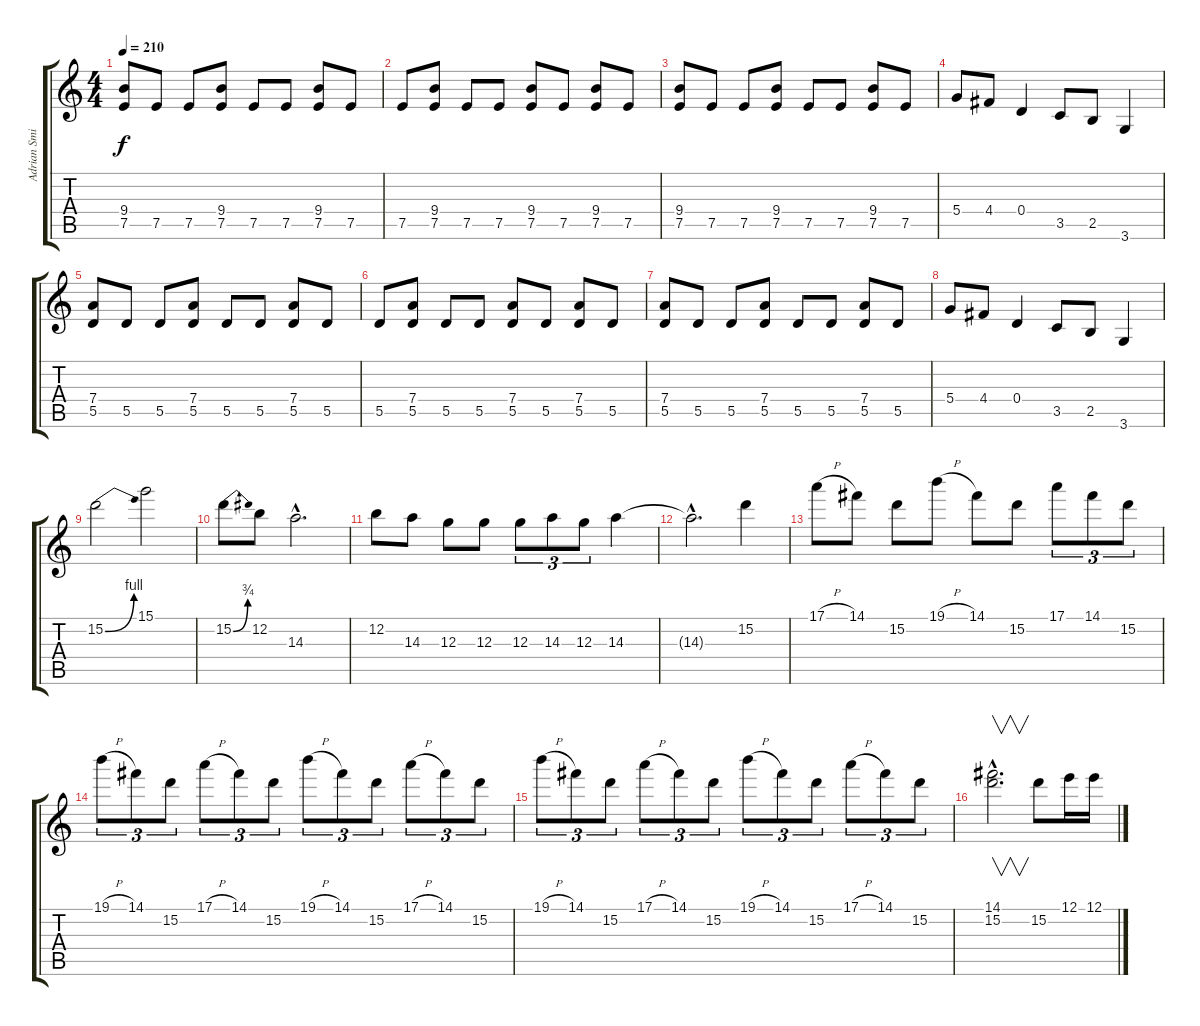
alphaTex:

\track ("Adrian Smith" "Adrian Smi") {instrument distortionguitar}
\staff {score tabs}
\tuning (E4 B3 G3 D3 A2 E2) {hide}
\ts (4 4)
\tempo 210
\clef g2
\ks c
(9.4 7.5).8{dy f} 7.5.8 7.5.8 (9.4 7.5).8 7.5.8 7.5.8 (9.4 7.5).8 7.5.8 |
7.5.8 (9.4 7.5).8 7.5.8 7.5.8 (9.4 7.5).8 7.5.8 (9.4 7.5).8 7.5.8 |
(9.4 7.5).8 7.5.8 7.5.8 (9.4 7.5).8 7.5.8 7.5.8 (9.4 7.5).8 7.5.8 |
5.4.8 4.4.8 0.4.4 3.5.8 2.5.8 3.6.4 |
(7.4 5.5).8 5.5.8 5.5.8 (7.4 5.5).8 5.5.8 5.5.8 (7.4 5.5).8 5.5.8 |
5.5.8 (7.4 5.5).8 5.5.8 5.5.8 (7.4 5.5).8 5.5.8 (7.4 5.5).8 5.5.8 |
(7.4 5.5).8 5.5.8 5.5.8 (7.4 5.5).8 5.5.8 5.5.8 (7.4 5.5).8 5.5.8 |
5.4.8 4.4.8 0.4.4 3.5.8 2.5.8 3.6.4 |
15.2{be (bend 0 0 60 4)}.2{volume 16} 15.1.2 |
15.2{be (bend 0 0 60 3)}.8 12.2.8 14.3{hac}.2{d} |
12.2.8 14.3.8 12.3.8 12.3.8 12.3.8{tu (3 2)} 14.3.8{tu (3 2)} 12.3.8{tu (3 2)} 14.3.4 |
14.3{hac t}.2{d} 15.2.4 |
17.1{h}.8 14.1.8 15.2.8 19.1{h}.8 14.1.8 15.2.8 17.1.8{tu (3 2)} 14.1.8{tu (3 2)} 15.2.8{tu (3 2)} |
19.1{h}.8{tu (3 2)} 14.1.8{tu (3 2)} 15.2.8{tu (3 2)} 17.1{h}.8{tu (3 2)} 14.1.8{tu (3 2)} 15.2.8{tu (3 2)} 19.1{h}.8{tu (3 2)} 14.1.8{tu (3 2)} 15.2.8{tu (3 2)} 17.1{h}.8{tu (3 2)} 14.1.8{tu (3 2)} 15.2.8{tu (3 2)} |
19.1{h}.8{tu (3 2)} 14.1.8{tu (3 2)} 15.2.8{tu (3 2)} 17.1{h}.8{tu (3 2)} 14.1.8{tu (3 2)} 15.2.8{tu (3 2)} 19.1{h}.8{tu (3 2)} 14.1.8{tu (3 2)} 15.2.8{tu (3 2)} 17.1{h}.8{tu (3 2)} 14.1.8{tu (3 2)} 15.2.8{tu (3 2)} |
(14.1{hac} 15.2{hac}).2{v d} 15.2.8 12.1.16 12.1.16
